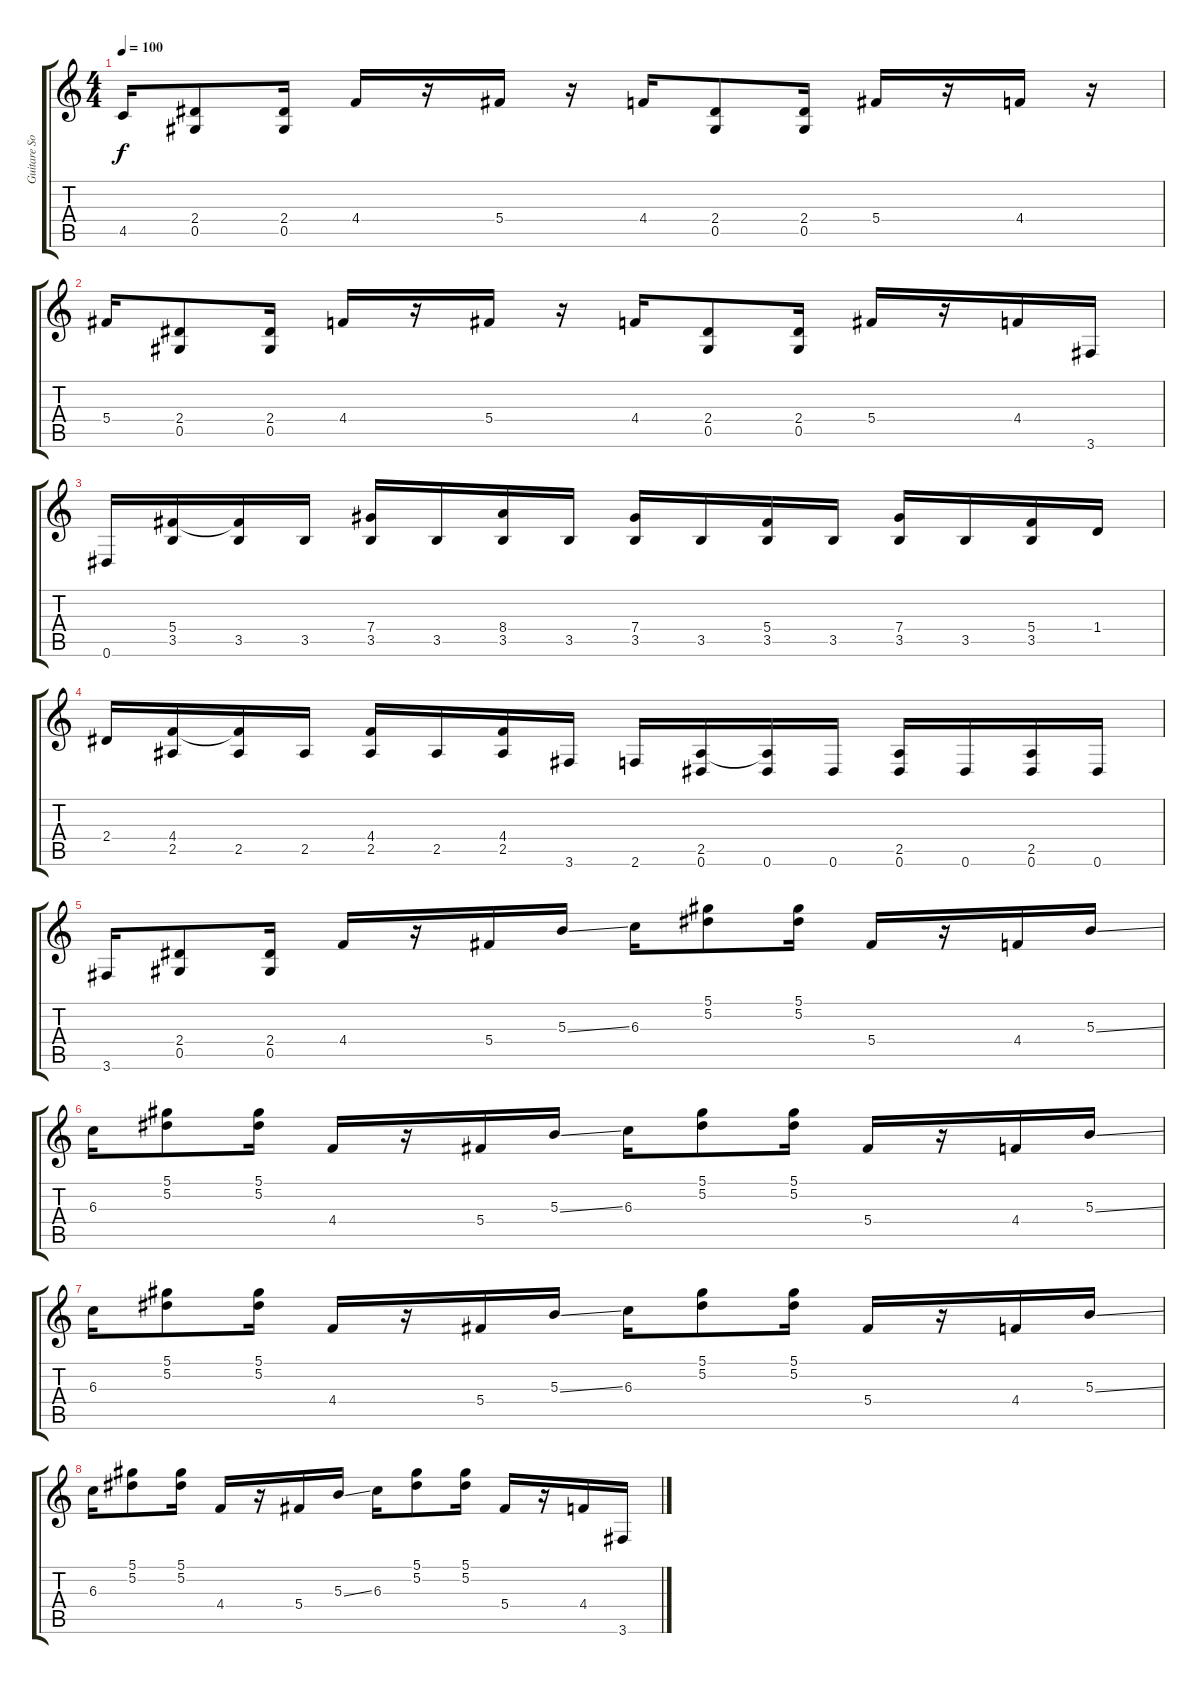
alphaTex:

\track ("Guitare Solo" "Guitare So") {instrument overdrivenguitar}
\staff {score tabs}
\tuning (Eb4 Bb3 Gb3 Db3 Ab2 Eb2) {hide}
\ts (4 4)
\tempo 100
\clef g2
\ks c
4.5.16{dy f} (2.4 0.5).8 (2.4 0.5).16 4.4.16 r.16 5.4.16 r.16 4.4.16 (2.4 0.5).8 (2.4 0.5).16 5.4.16 r.16 4.4.16 r.16 |
5.4.16 (2.4 0.5).8 (2.4 0.5).16 4.4.16 r.16 5.4.16 r.16 4.4.16 (2.4 0.5).8 (2.4 0.5).16 5.4.16 r.16 4.4.16 3.6.16 |
0.6.16 (5.4 3.5).16 (5.4{t} 3.5).16 3.5.16 (7.4 3.5).16 3.5.16 (8.4 3.5).16 3.5.16 (7.4 3.5).16 3.5.16 (5.4 3.5).16 3.5.16 (7.4 3.5).16 3.5.16 (5.4 3.5).16 1.4.16 |
2.4.16 (4.4 2.5).16 (4.4{t} 2.5).16 2.5.16 (4.4 2.5).16 2.5.16 (4.4 2.5).16 3.6.16 2.6.16 (2.5 0.6).16 (2.5{t} 0.6).16 0.6.16 (2.5 0.6).16 0.6.16 (2.5 0.6).16 0.6.16 |
3.6.16 (2.4 0.5).8 (2.4 0.5).16 4.4.16 r.16 5.4.16 5.3{ss}.16 6.3.16 (5.1 5.2).8 (5.1 5.2).16 5.4.16 r.16 4.4.16 5.3{ss}.16 |
6.3.16 (5.1 5.2).8 (5.1 5.2).16 4.4.16 r.16 5.4.16 5.3{ss}.16 6.3.16 (5.1 5.2).8 (5.1 5.2).16 5.4.16 r.16 4.4.16 5.3{ss}.16 |
6.3.16 (5.1 5.2).8 (5.1 5.2).16 4.4.16 r.16 5.4.16 5.3{ss}.16 6.3.16 (5.1 5.2).8 (5.1 5.2).16 5.4.16 r.16 4.4.16 5.3{ss}.16 |
6.3.16 (5.1 5.2).8 (5.1 5.2).16 4.4.16 r.16 5.4.16 5.3{ss}.16 6.3.16 (5.1 5.2).8 (5.1 5.2).16 5.4.16 r.16 4.4.16 3.6.16
